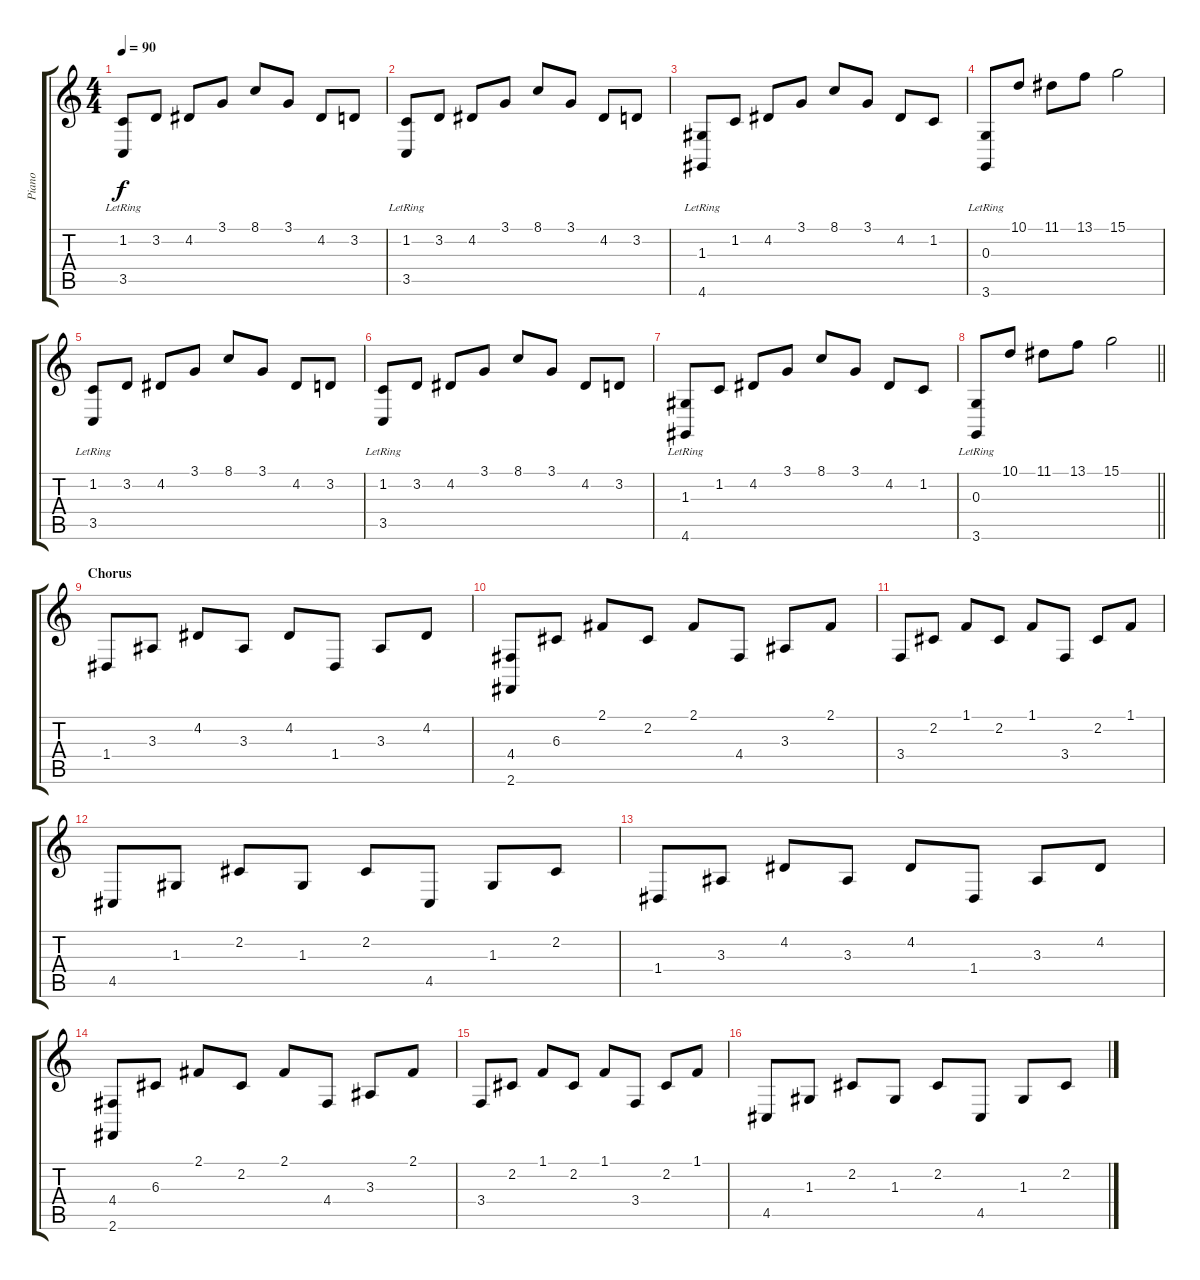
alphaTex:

\track ("Piano" "Piano") {instrument acousticgrandpiano}
\staff {score tabs}
\tuning (E4 B3 G3 D3 A2 E2) {hide}
\ts (4 4)
\tempo 90
\clef g2
\ks c
(1.2 3.5{lr}).8{dy f} 3.2.8 4.2.8 3.1.8 8.1.8 3.1.8 4.2.8 3.2.8 |
(1.2 3.5{lr}).8 3.2.8 4.2.8 3.1.8 8.1.8 3.1.8 4.2.8 3.2.8 |
(1.3 4.6{lr}).8 1.2.8 4.2.8 3.1.8 8.1.8 3.1.8 4.2.8 1.2.8 |
(0.3 3.6{lr}).8 10.1.8 11.1.8 13.1.8 15.1.2 |
(1.2 3.5{lr}).8 3.2.8 4.2.8 3.1.8 8.1.8 3.1.8 4.2.8 3.2.8 |
(1.2 3.5{lr}).8 3.2.8 4.2.8 3.1.8 8.1.8 3.1.8 4.2.8 3.2.8 |
(1.3 4.6{lr}).8 1.2.8 4.2.8 3.1.8 8.1.8 3.1.8 4.2.8 1.2.8 |
\barLineRight lightlight
(0.3 3.6{lr}).8 10.1.8 11.1.8 13.1.8 15.1.2 |
\section ("" "Chorus")
1.4.8 3.3.8 4.2.8 3.3.8 4.2.8 1.4.8 3.3.8 4.2.8 |
(4.4 2.6).8 6.3.8 2.1.8 2.2.8 2.1.8 4.4.8 3.3.8 2.1.8 |
3.4.8 2.2.8 1.1.8 2.2.8 1.1.8 3.4.8 2.2.8 1.1.8 |
4.5.8 1.3.8 2.2.8 1.3.8 2.2.8 4.5.8 1.3.8 2.2.8 |
1.4.8 3.3.8 4.2.8 3.3.8 4.2.8 1.4.8 3.3.8 4.2.8 |
(4.4 2.6).8 6.3.8 2.1.8 2.2.8 2.1.8 4.4.8 3.3.8 2.1.8 |
3.4.8 2.2.8 1.1.8 2.2.8 1.1.8 3.4.8 2.2.8 1.1.8 |
4.5.8 1.3.8 2.2.8 1.3.8 2.2.8 4.5.8 1.3.8 2.2.8
